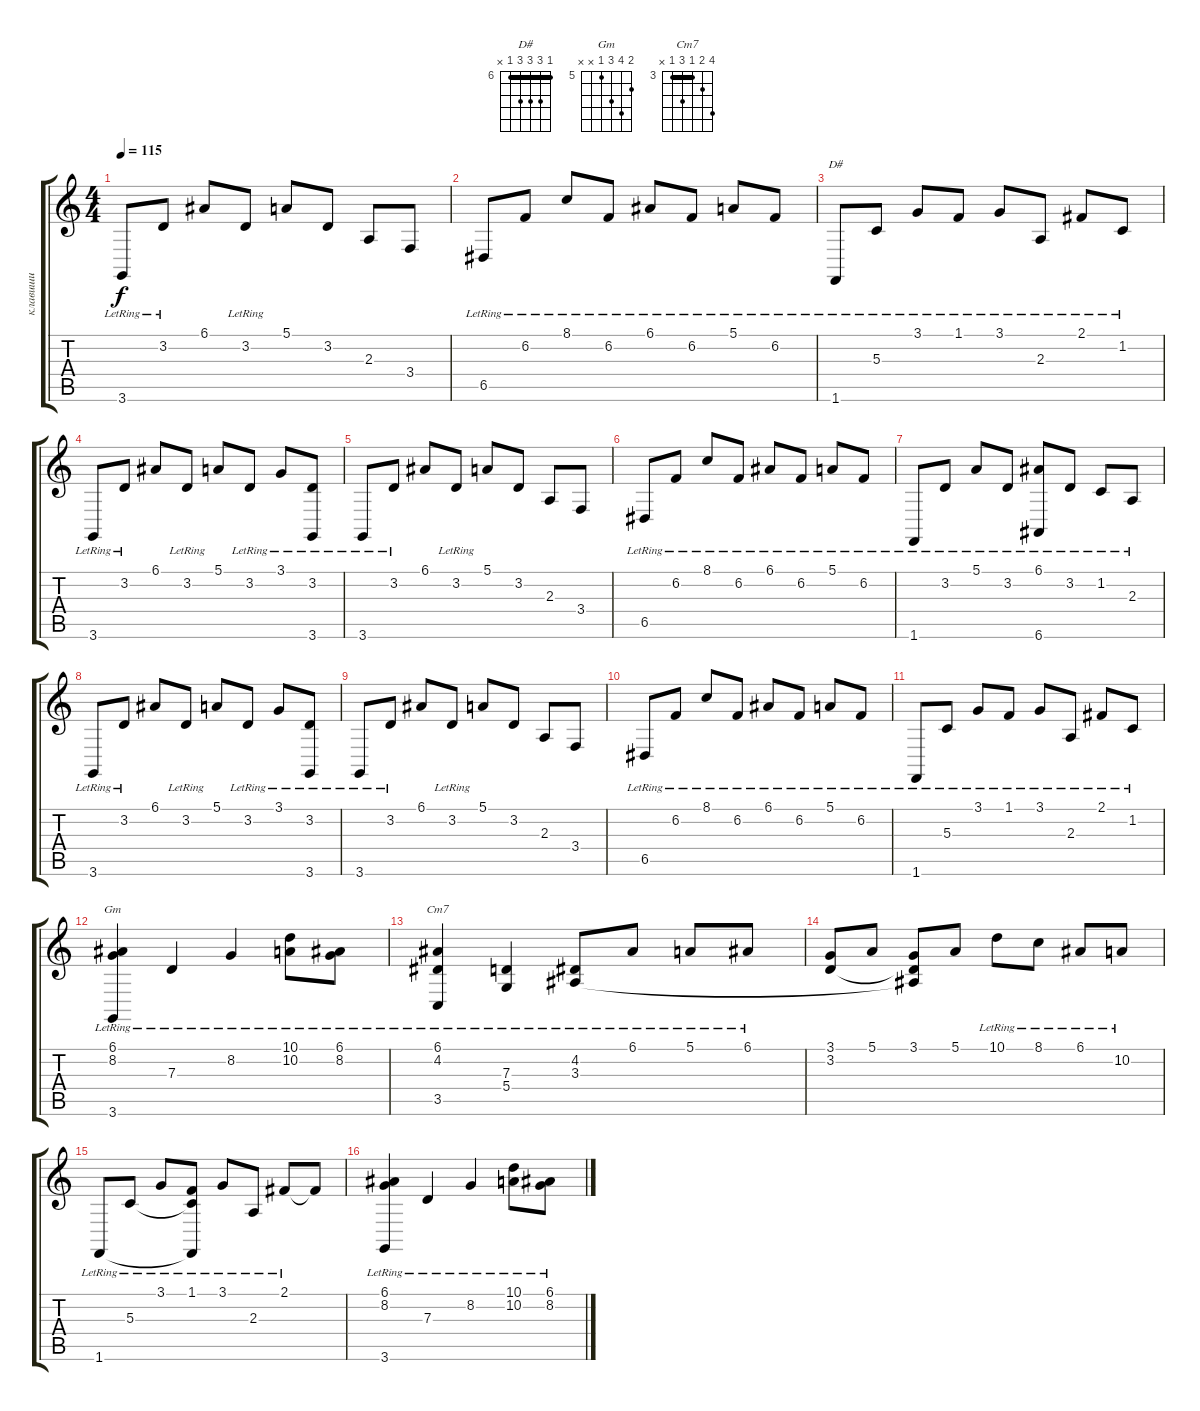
\track ("клавиши" "клавиши") {instrument brightacousticpiano}
\staff {score tabs}
\tuning (E4 B3 G3 D3 A2 E2) {hide}
\chord ("D#" 6 8 8 8 6 x) {firstfret 6 barre 6}
\chord ("Gm" 6 8 7 5 x x) {firstfret 5}
\chord ("Cm7" 6 4 3 5 3 x) {firstfret 3 barre 3}
\ts (4 4)
\tempo 115
\clef g2
\ks c
3.6{lr}.8{dy f} 3.2{lr}.8 6.1.8 3.2{lr}.8 5.1.8 3.2.8 2.3.8 3.4.8 |
6.5{lr}.8 6.2{lr}.8 8.1{lr}.8 6.2{lr}.8 6.1{lr}.8 6.2{lr}.8 5.1{lr}.8 6.2{lr}.8 |
1.6{lr}.8{ch "D#"} 5.3{lr}.8 3.1{lr}.8 1.1{lr}.8 3.1{lr}.8 2.3{lr}.8 2.1{lr}.8 1.2{lr}.8 |
3.6{lr}.8 3.2{lr}.8 6.1.8 3.2{lr}.8 5.1.8 3.2{lr}.8 3.1{lr}.8 (3.2{lr} 3.6).8 |
3.6{lr}.8 3.2{lr}.8 6.1.8 3.2{lr}.8 5.1.8 3.2.8 2.3.8 3.4.8 |
6.5{lr}.8 6.2{lr}.8 8.1{lr}.8 6.2{lr}.8 6.1{lr}.8 6.2{lr}.8 5.1{lr}.8 6.2{lr}.8 |
1.6{lr}.8 3.2{lr}.8 5.1{lr}.8 3.2{lr}.8 (6.1{lr} 6.6{lr}).8 3.2{lr}.8 1.2{lr}.8 2.3{lr}.8 |
3.6{lr}.8 3.2{lr}.8 6.1.8 3.2{lr}.8 5.1.8 3.2{lr}.8 3.1{lr}.8 (3.2{lr} 3.6).8 |
3.6{lr}.8 3.2{lr}.8 6.1.8 3.2{lr}.8 5.1.8 3.2.8 2.3.8 3.4.8 |
6.5{lr}.8 6.2{lr}.8 8.1{lr}.8 6.2{lr}.8 6.1{lr}.8 6.2{lr}.8 5.1{lr}.8 6.2{lr}.8 |
1.6{lr}.8 5.3{lr}.8 3.1{lr}.8 1.1{lr}.8 3.1{lr}.8 2.3{lr}.8 2.1{lr}.8 1.2{lr}.8 |
(6.1{lr} 8.2{lr} 3.6{lr}).4{ch "Gm"} 7.3{lr}.4 8.2{lr}.4 (10.1{lr} 10.2{lr}).8 (6.1{lr} 8.2{lr}).8 |
(6.1{lr} 4.2{lr} 3.5{lr}).4{ch "Cm7"} (7.3{lr} 5.4{lr}).4 (4.2{lr} 3.3{lr}).8 6.1{lr}.8 5.1{lr}.8 6.1{lr}.8 |
(3.1 3.2).8 5.1.8 (3.1 3.2{t} 3.3{t}).8 5.1.8 10.1{lr}.8 8.1{lr}.8 6.1{lr}.8 10.2{lr}.8 |
1.6{lr}.8 5.3{lr}.8 3.1{lr}.8 (1.1{lr} 5.3{t} 1.6{t}).8 3.1{lr}.8 2.3{lr}.8 2.1{lr}.8 2.1{t}.8 |
(6.1{lr} 8.2{lr} 3.6{lr}).4 7.3{lr}.4 8.2{lr}.4 (10.1{lr} 10.2{lr}).8 (6.1{lr} 8.2{lr}).8
